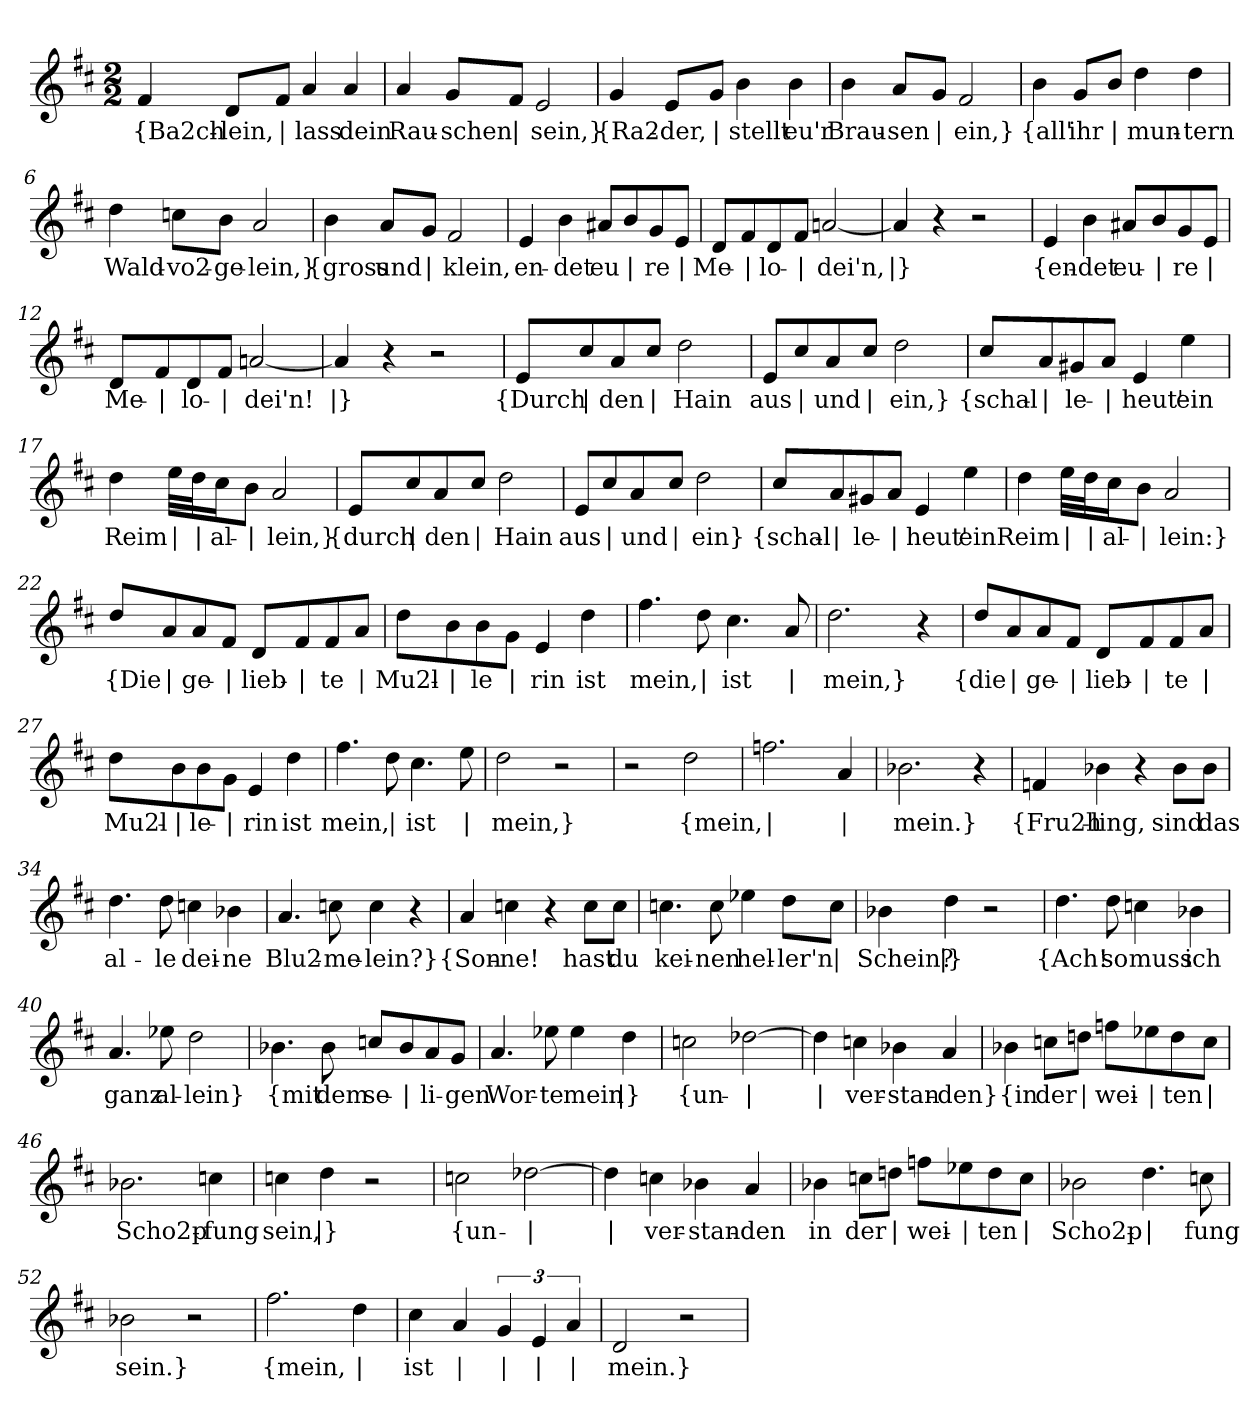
**kern	**text
*part1	*part1
*staff1	*staff1
*clefG2	*
*k[f#c#]	*
*M2/2	*
=1	=1
!	!LO:LY:b
4f#/	{Ba2ch-
!	!LO:LY:b
8d/L	-lein,
!	!LO:LY:b
8f#/J	|
!	!LO:LY:b
4a/	lass
!	!LO:LY:b
4a/	dein
=2	=2
!	!LO:LY:b
4a/	Rau-
!	!LO:LY:b
8g/L	-schen
!	!LO:LY:b
8f#/J	|
!	!LO:LY:b
2e/	sein,}
=3	=3
!	!LO:LY:b
4g/	{Ra2-
!	!LO:LY:b
8e/L	-der,
!	!LO:LY:b
8g/J	|
!	!LO:LY:b
4b\	stellt
!	!LO:LY:b
4b\	eu'r
=4	=4
!	!LO:LY:b
4b\	Brau-
!	!LO:LY:b
8a/L	-sen
!	!LO:LY:b
8g/J	|
!	!LO:LY:b
2f#/	ein,}
!!LO:LB:g=z
=5	=5
!	!LO:LY:b
4b\	{all'
!	!LO:LY:b
8g/L	ihr
!	!LO:LY:b
8b/J	|
!	!LO:LY:b
4dd\	mun-
!	!LO:LY:b
4dd\	-tern
=6	=6
!	!LO:LY:b
4dd\	Wald-
!	!LO:LY:b
8ccn\L	-vo2-
!	!LO:LY:b
8b\J	-ge-
!	!LO:LY:b
2a/	-lein,}
=7	=7
!	!LO:LY:b
4b\	{gross
!	!LO:LY:b
8a/L	und
!	!LO:LY:b
8g/J	|
!	!LO:LY:b
2f#/	klein,
=8	=8
!	!LO:LY:b
4e/	en-
!	!LO:LY:b
4b\	-det
!	!LO:LY:b
8a#X/L	eu
!	!LO:LY:b
8b/	|
!	!LO:LY:b
8g/	re
!	!LO:LY:b
8e/J	|
=9	=9
!	!LO:LY:b
8d/L	Me-
!	!LO:LY:b
8f#/	|
!	!LO:LY:b
8d/	-lo-
!	!LO:LY:b
8f#/J	|
!	!LO:LY:b
[2an/	dei'n,
!!LO:LB:g=z
=10	=10
!	!LO:LY:b
4a/]	|}
4r	.
2r	.
=11	=11
!	!LO:LY:b
4e/	{en-
!	!LO:LY:b
4b\	-det
!	!LO:LY:b
8a#X/L	eu-
!	!LO:LY:b
8b/	|
!	!LO:LY:b
8g/	-re
!	!LO:LY:b
8e/J	|
=12	=12
!	!LO:LY:b
8d/L	Me-
!	!LO:LY:b
8f#/	|
!	!LO:LY:b
8d/	-lo-
!	!LO:LY:b
8f#/J	|
!	!LO:LY:b
[2an/	-dei'n!
=13	=13
!	!LO:LY:b
4a/]	|}
4r	.
2r	.
=14	=14
!	!LO:LY:b
8e/L	{Durch
!	!LO:LY:b
8cc#/	|
!	!LO:LY:b
8a/	den
!	!LO:LY:b
8cc#/J	|
!	!LO:LY:b
2dd\	Hain
=15	=15
!	!LO:LY:b
8e/L	aus
!	!LO:LY:b
8cc#/	|
!	!LO:LY:b
8a/	und
!	!LO:LY:b
8cc#/J	|
!	!LO:LY:b
2dd\	ein,}
!!LO:LB:g=z
=16	=16
!	!LO:LY:b
8cc#/L	{schal-
!	!LO:LY:b
8a/	|
!	!LO:LY:b
8g#X/	-le-
!	!LO:LY:b
8a/J	|
!	!LO:LY:b
4e/	-heut'
!	!LO:LY:b
4ee\	ein
=17	=17
!	!LO:LY:b
4dd\	Reim
!	!LO:LY:b
32ee\LLL	|
!	!LO:LY:b
32dd\J	|
!	!LO:LY:b
16cc#\J	al-
!	!LO:LY:b
8b\J	|
!	!LO:LY:b
2a/	-lein,}
=18	=18
!	!LO:LY:b
8e/L	{durch
!	!LO:LY:b
8cc#/	|
!	!LO:LY:b
8a/	den
!	!LO:LY:b
8cc#/J	|
!	!LO:LY:b
2dd\	Hain
=19	=19
!	!LO:LY:b
8e/L	aus
!	!LO:LY:b
8cc#/	|
!	!LO:LY:b
8a/	und
!	!LO:LY:b
8cc#/J	|
!	!LO:LY:b
2dd\	ein}
!!LO:LB:g=z
=20	=20
!	!LO:LY:b
8cc#/L	{schal-
!	!LO:LY:b
8a/	|
!	!LO:LY:b
8g#X/	-le-
!	!LO:LY:b
8a/J	|
!	!LO:LY:b
4e/	-heut'
!	!LO:LY:b
4ee\	ein
=21	=21
!	!LO:LY:b
4dd\	Reim
!	!LO:LY:b
32ee\LLL	|
!	!LO:LY:b
32dd\J	|
!	!LO:LY:b
16cc#\J	al-
!	!LO:LY:b
8b\J	|
!	!LO:LY:b
2a/	-lein:}
=22	=22
!	!LO:LY:b
8dd/L	{Die
!	!LO:LY:b
8a/	|
!	!LO:LY:b
8a/	ge-
!	!LO:LY:b
8f#/J	|
!	!LO:LY:b
8d/L	lieb-
!	!LO:LY:b
8f#/	|
!	!LO:LY:b
8f#/	-te
!	!LO:LY:b
8a/J	|
=23	=23
!	!LO:LY:b
8dd\L	Mu2l-
!	!LO:LY:b
8b\	|
!	!LO:LY:b
8b\	-le
!	!LO:LY:b
8g\J	|
!	!LO:LY:b
4e/	-rin
!	!LO:LY:b
4dd\	ist
=24	=24
!	!LO:LY:b
4.ff#\	mein,
!	!LO:LY:b
8dd\	|
!	!LO:LY:b
4.cc#\	ist
!	!LO:LY:b
8a/	|
!!LO:LB:g=z
=25	=25
!	!LO:LY:b
2.dd\	mein,}
4r	.
=26	=26
!	!LO:LY:b
8dd/L	{die
!	!LO:LY:b
8a/	|
!	!LO:LY:b
8a/	ge-
!	!LO:LY:b
8f#/J	|
!	!LO:LY:b
8d/L	-lieb-
!	!LO:LY:b
8f#/	|
!	!LO:LY:b
8f#/	-te
!	!LO:LY:b
8a/J	|
=27	=27
!	!LO:LY:b
8dd\L	Mu2l-
!	!LO:LY:b
8b\	|
!	!LO:LY:b
8b\	-le-
!	!LO:LY:b
8g\J	|
!	!LO:LY:b
4e/	-rin
!	!LO:LY:b
4dd\	ist
=28	=28
!	!LO:LY:b
4.ff#\	mein,
!	!LO:LY:b
8dd\	|
!	!LO:LY:b
4.cc#\	ist
!	!LO:LY:b
8ee\	|
=29	=29
!	!LO:LY:b
2dd\	mein,}
2r	.
=30	=30
2r	.
!	!LO:LY:b
2dd\	{mein,
=31	=31
!	!LO:LY:b
2.ffn\	|
!	!LO:LY:b
4a/	|
=32	=32
!	!LO:LY:b
2.b-X\	mein.}
4r	.
!!LO:LB:g=z
=33	=33
!	!LO:LY:b
4fn/	{Fru2h-
!	!LO:LY:b
4b-X\	-ling,
4r	.
!	!LO:LY:b
8b-\L	sind
!	!LO:LY:b
8b-\J	das
=34	=34
!	!LO:LY:b
4.dd\	al-
!	!LO:LY:b
8dd\	-le
!	!LO:LY:b
4ccn\	dei-
!	!LO:LY:b
4b-X\	-ne
=35	=35
!	!LO:LY:b
4.a/	Blu2-
!	!LO:LY:b
8ccn\	-me-
!	!LO:LY:b
4cc\	-lein?}
4r	.
=36	=36
!	!LO:LY:b
4a/	{Son-
!	!LO:LY:b
4ccn\	-ne!
4r	.
!	!LO:LY:b
8cc\L	hast
!	!LO:LY:b
8cc\J	du
=37	=37
!	!LO:LY:b
4.ccn\	kei-
!	!LO:LY:b
8cc\	-nen
!	!LO:LY:b
4ee-X\	hel-
!	!LO:LY:b
8dd\L	-ler'n
!	!LO:LY:b
8cc\J	|
!!LO:LB:g=z
=38	=38
!	!LO:LY:b
4b-X\	Schein?
!	!LO:LY:b
4dd\	|}
2r	.
=39	=39
!	!LO:LY:b
4.dd\	{Ach!
!	!LO:LY:b
8dd\	so
!	!LO:LY:b
4ccn\	muss
!	!LO:LY:b
4b-X\	ich
=40	=40
!	!LO:LY:b
4.a/	ganz
!	!LO:LY:b
8ee-X\	al-
!	!LO:LY:b
2dd\	-lein}
=41	=41
!	!LO:LY:b
4.b-X\	{mit
!	!LO:LY:b
8b-\	dem
!	!LO:LY:b
8ccn/L	se-
!	!LO:LY:b
8b-/	|
!	!LO:LY:b
8a/	-li-
!	!LO:LY:b
8g/J	-gen
=42	=42
!	!LO:LY:b
4.a/	Wor-
!	!LO:LY:b
8ee-X\	-te
!	!LO:LY:b
4ee-\	mein
!	!LO:LY:b
4dd\	|}
=43	=43
!	!LO:LY:b
2ccn\	{un-
!	!LO:LY:b
[2dd-X\	|
!!LO:LB:g=z
=44	=44
!	!LO:LY:b
4dd-\]	|
!	!LO:LY:b
4ccn\	-ver-
!	!LO:LY:b
4b-X\	-stan-
!	!LO:LY:b
4a/	-den}
=45	=45
!	!LO:LY:b
4b-X\	{in
!	!LO:LY:b
8ccn\L	der
!	!LO:LY:b
8ddn\J	|
!	!LO:LY:b
8ffn\L	wei-
!	!LO:LY:b
8ee-X\	|
!	!LO:LY:b
8dd\	-ten
!	!LO:LY:b
8cc\J	|
=46	=46
!	!LO:LY:b
2.b-X\	Scho2p-
!	!LO:LY:b
4ccn\	-fung
=47	=47
!	!LO:LY:b
4ccn\	sein,
!	!LO:LY:b
4dd\	|}
2r	.
=48	=48
!	!LO:LY:b
2ccn\	{un-
!	!LO:LY:b
[2dd-X\	|
=49	=49
!	!LO:LY:b
4dd-\]	|
!	!LO:LY:b
4ccn\	-ver-
!	!LO:LY:b
4b-X\	-stan-
!	!LO:LY:b
4a/	-den
!!LO:LB:g=z
=50	=50
!	!LO:LY:b
4b-X\	in
!	!LO:LY:b
8ccn\L	der
!	!LO:LY:b
8ddn\J	|
!	!LO:LY:b
8ffn\L	wei-
!	!LO:LY:b
8ee-X\	|
!	!LO:LY:b
8dd\	-ten
!	!LO:LY:b
8cc\J	|
=51	=51
!	!LO:LY:b
2b-X\	Scho2p-
!	!LO:LY:b
4.dd\	|
!	!LO:LY:b
8ccn\	-fung
=52	=52
!	!LO:LY:b
2b-X\	sein.}
2r	.
=53	=53
!	!LO:LY:b
2.ff#\	{mein,
!	!LO:LY:b
4dd\	|
=54	=54
!	!LO:LY:b
4cc#\	ist
!	!LO:LY:b
4a/	|
!	!LO:LY:b
6g/	|
!	!LO:LY:b
6e/	|
!	!LO:LY:b
6a/	|
=55	=55
!	!LO:LY:b
2d/	mein.}
2r	.
=	=
*-	*-
